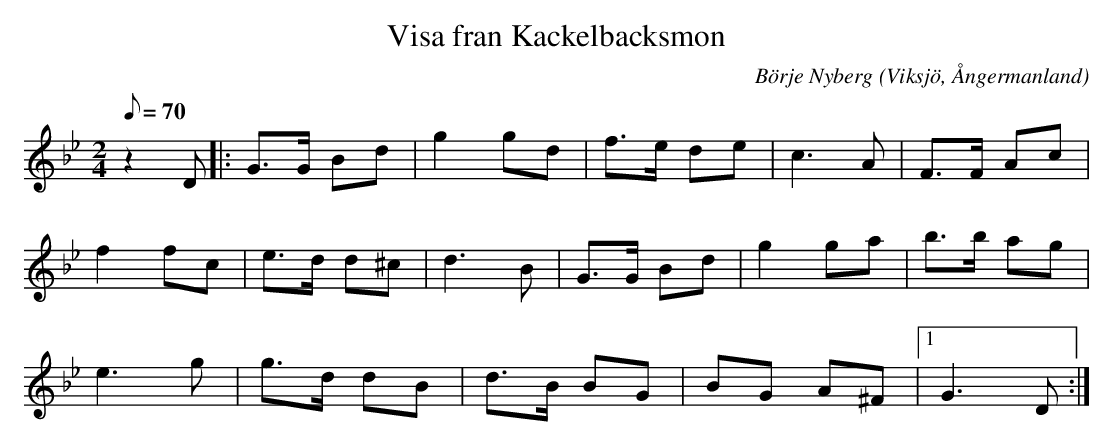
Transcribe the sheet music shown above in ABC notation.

X:1
T:Visa fran Kackelbacksmon
C:Börje Nyberg
O:Viksjö, Ångermanland
M:2/4
L:1/8
Q:70
K:Gm
z2 D|: G>G Bd | g2 gd | f>e de | c2>A2 | F>F Ac |
f2 fc | e>d d^c | d2>B2 | G>G Bd |g2 ga | b>b ag |
e2> g2 | g>d dB |d>B BG |BG A^F |1 G2> D2 :|
